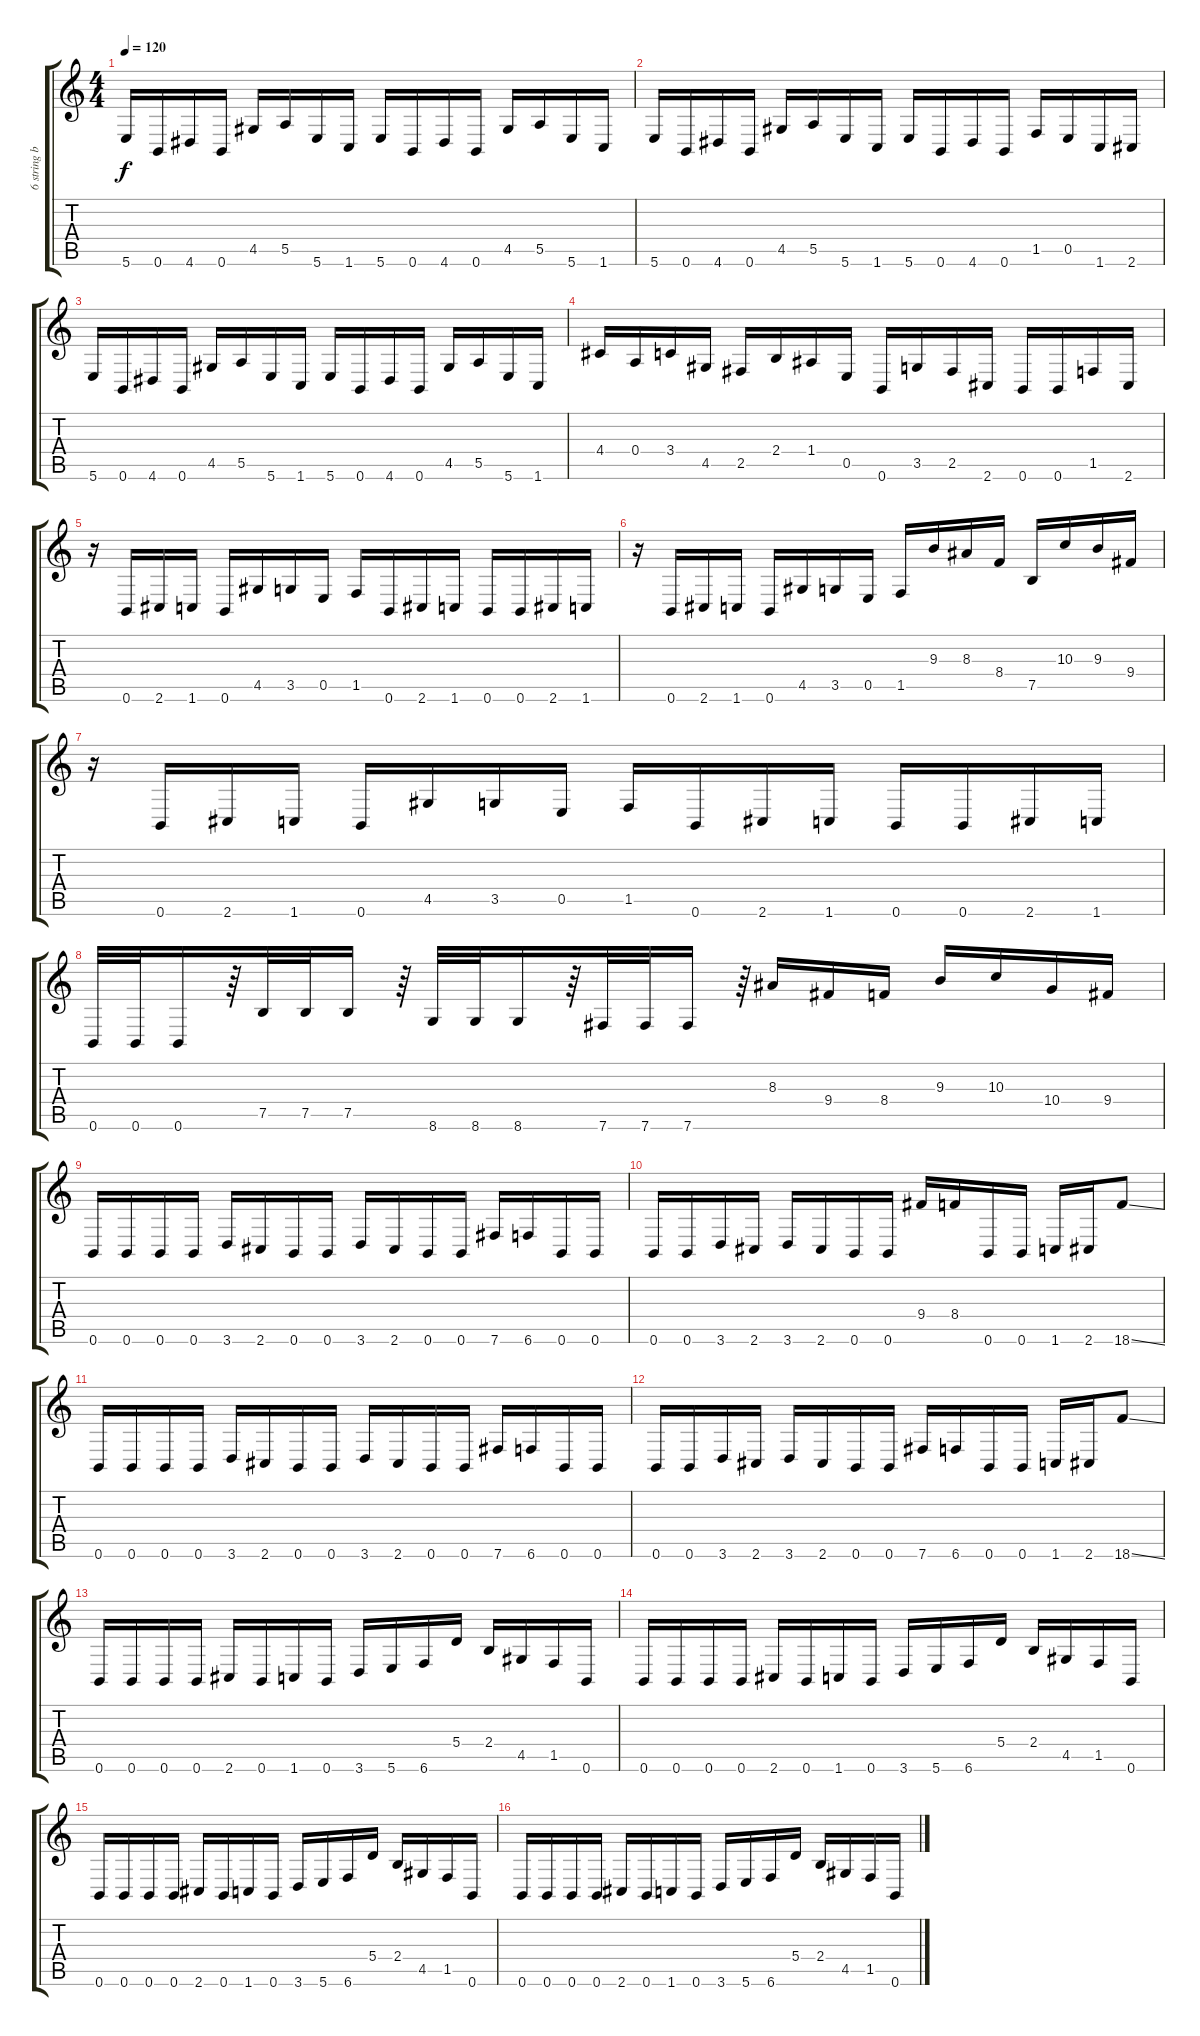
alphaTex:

\track ("6 string bass" "6 string b") {instrument electricbasspick}
\staff {score tabs}
\tuning (B3 Gb3 D3 A2 E2 B1) {hide}
\ts (4 4)
\tempo 120
\clef g2
\ks c
5.6.16{dy f instrument electricbasspick} 0.6.16 4.6.16 0.6.16 4.5.16 5.5.16 5.6.16 1.6.16 5.6.16 0.6.16 4.6.16 0.6.16 4.5.16 5.5.16 5.6.16 1.6.16 |
5.6.16 0.6.16 4.6.16 0.6.16 4.5.16 5.5.16 5.6.16 1.6.16 5.6.16 0.6.16 4.6.16 0.6.16 1.5.16 0.5.16 1.6.16 2.6.16 |
5.6.16 0.6.16 4.6.16 0.6.16 4.5.16 5.5.16 5.6.16 1.6.16 5.6.16 0.6.16 4.6.16 0.6.16 4.5.16 5.5.16 5.6.16 1.6.16 |
4.4.16 0.4.16 3.4.16 4.5.16 2.5.16 2.4.16 1.4.16 0.5.16 0.6.16 3.5.16 2.5.16 2.6.16 0.6.16 0.6.16 1.5.16 2.6.16 |
r.16 0.6.16 2.6.16 1.6.16 0.6.16 4.5.16 3.5.16 0.5.16 1.5.16 0.6.16 2.6.16 1.6.16 0.6.16 0.6.16 2.6.16 1.6.16 |
r.16 0.6.16 2.6.16 1.6.16 0.6.16 4.5.16 3.5.16 0.5.16 1.5.16 9.3.16 8.3.16 8.4.16 7.5.16 10.3.16 9.3.16 9.4.16 |
r.16 0.6.16 2.6.16 1.6.16 0.6.16 4.5.16 3.5.16 0.5.16 1.5.16 0.6.16 2.6.16 1.6.16 0.6.16 0.6.16 2.6.16 1.6.16 |
0.6.32 0.6.32 0.6.16 r.64 7.5.32 7.5.32 7.5.16 r.64 8.6.32 8.6.32 8.6.16 r.64 7.6.32 7.6.32 7.6.16 r.64 8.3.16 9.4.16 8.4.16 9.3.16 10.3.16 10.4.16 9.4.16 |
0.6.16 0.6.16 0.6.16 0.6.16 3.6.16 2.6.16 0.6.16 0.6.16 3.6.16 2.6.16 0.6.16 0.6.16 7.6.16 6.6.16 0.6.16 0.6.16 |
0.6.16 0.6.16 3.6.16 2.6.16 3.6.16 2.6.16 0.6.16 0.6.16 9.4.16 8.4.16 0.6.16 0.6.16 1.6.16 2.6.16 18.6{ss}.8 |
0.6.16 0.6.16 0.6.16 0.6.16 3.6.16 2.6.16 0.6.16 0.6.16 3.6.16 2.6.16 0.6.16 0.6.16 7.6.16 6.6.16 0.6.16 0.6.16 |
0.6.16 0.6.16 3.6.16 2.6.16 3.6.16 2.6.16 0.6.16 0.6.16 7.6.16 6.6.16 0.6.16 0.6.16 1.6.16 2.6.16 18.6{ss}.8 |
0.6.16 0.6.16 0.6.16 0.6.16 2.6.16 0.6.16 1.6.16 0.6.16 3.6.16 5.6.16 6.6.16 5.4.16 2.4.16 4.5.16 1.5.16 0.6.16 |
0.6.16 0.6.16 0.6.16 0.6.16 2.6.16 0.6.16 1.6.16 0.6.16 3.6.16 5.6.16 6.6.16 5.4.16 2.4.16 4.5.16 1.5.16 0.6.16 |
0.6.16 0.6.16 0.6.16 0.6.16 2.6.16 0.6.16 1.6.16 0.6.16 3.6.16 5.6.16 6.6.16 5.4.16 2.4.16 4.5.16 1.5.16 0.6.16 |
0.6.16 0.6.16 0.6.16 0.6.16 2.6.16 0.6.16 1.6.16 0.6.16 3.6.16 5.6.16 6.6.16 5.4.16 2.4.16 4.5.16 1.5.16 0.6.16
